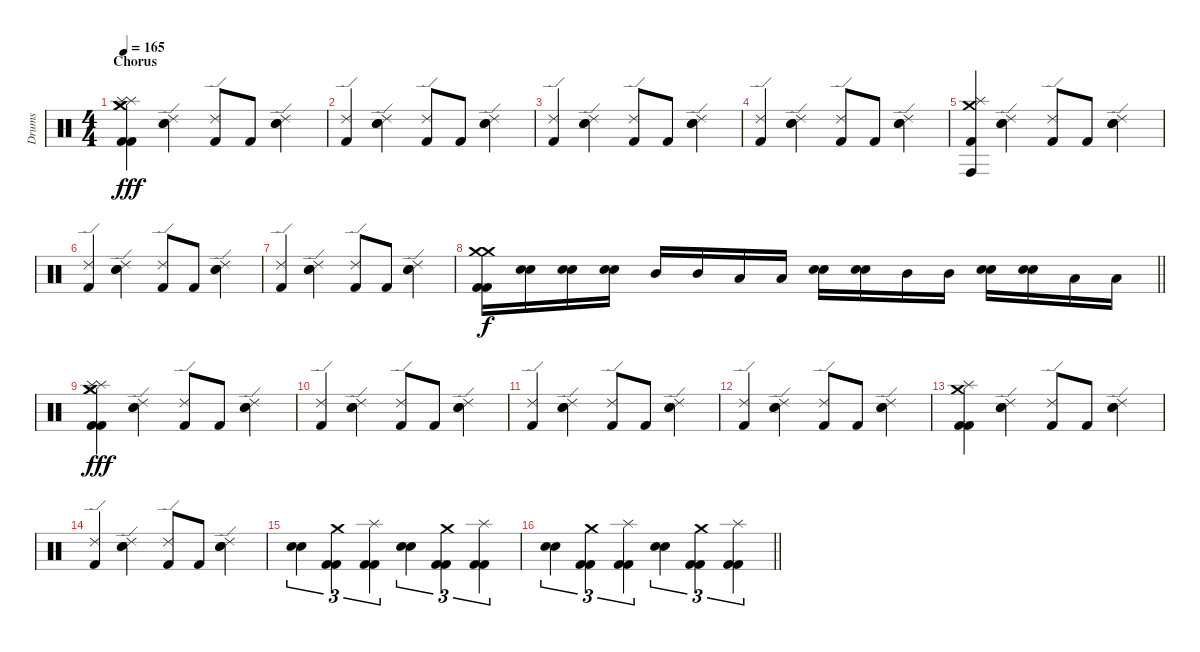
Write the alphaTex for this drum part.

\track ("Drums" "Drums") {instrument percussion}
\staff {score}
\articulation defaults
\ts (4 4)
\section ("" "Chorus")
\tempo 165
\clef neutral
\ks c
("Crash medium (hit)" "Splash (hit)" "Splash (hit)" "Kick (hit) 2" "Kick (hit) 2" "Crash medium (hit)").4{dy fff} ("Ride (edge) 2" "Electric Snare (hit)" "Snare (hit) 2").4 ("Ride (edge) 2" "Kick (hit) 2").8 "Kick (hit) 2".8 ("Ride (edge) 2" "Electric Snare (hit)" "Snare (hit) 2").4 |
("Ride (edge) 2" "Kick (hit) 2").4 ("Ride (edge) 2" "Electric Snare (hit)" "Snare (hit) 2").4 ("Ride (edge) 2" "Kick (hit) 2").8 "Kick (hit) 2".8 ("Ride (edge) 2" "Electric Snare (hit)" "Snare (hit) 2").4 |
("Ride (edge) 2" "Kick (hit) 2").4 ("Ride (edge) 2" "Electric Snare (hit)" "Snare (hit) 2").4 ("Ride (edge) 2" "Kick (hit) 2").8 "Kick (hit) 2".8 ("Ride (edge) 2" "Electric Snare (hit)" "Snare (hit) 2").4 |
("Ride (edge) 2" "Kick (hit) 2").4 ("Ride (edge) 2" "Electric Snare (hit)" "Snare (hit) 2").4 ("Ride (edge) 2" "Kick (hit) 2").8 "Kick (hit) 2".8 ("Ride (edge) 2" "Electric Snare (hit)" "Snare (hit) 2").4 |
("Crash medium (hit)" "Splash (hit)" "Kick (hit) 2" "Conga high (hit)").4 ("Ride (edge) 2" "Electric Snare (hit)" "Snare (hit) 2").4 ("Ride (edge) 2" "Kick (hit) 2").8 "Kick (hit) 2".8 ("Ride (edge) 2" "Electric Snare (hit)" "Snare (hit) 2").4 |
("Ride (edge) 2" "Kick (hit) 2").4 ("Ride (edge) 2" "Electric Snare (hit)" "Snare (hit) 2").4 ("Ride (edge) 2" "Kick (hit) 2").8 "Kick (hit) 2".8 ("Ride (edge) 2" "Electric Snare (hit)" "Snare (hit) 2").4 |
("Ride (edge) 2" "Kick (hit) 2").4 ("Ride (edge) 2" "Electric Snare (hit)" "Snare (hit) 2").4 ("Ride (edge) 2" "Kick (hit) 2").8 "Kick (hit) 2".8 ("Ride (edge) 2" "Electric Snare (hit)" "Snare (hit) 2").4 |
\barLineRight lightlight
("Crash medium (hit)" "Crash medium (hit)" "Kick (hit) 2" "Kick (hit) 2").16{dy f} ("Snare (hit) 2" "Electric Snare (hit)").16 ("Snare (hit) 2" "Electric Snare (hit)").16 ("Snare (hit) 2" "Electric Snare (hit)").16 "Mid Tom (hit)".16 "Mid Tom (hit)".16 "Low Tom (hit)".16 "Low Tom (hit)".16 ("Snare (hit) 2" "Electric Snare (hit)").16 ("Snare (hit) 2" "Electric Snare (hit)").16 "Mid Tom (hit)".16 "Mid Tom (hit)".16 ("Snare (hit) 2" "Electric Snare (hit)").16 ("Snare (hit) 2" "Electric Snare (hit)").16 "Low Tom (hit)".16 "Low Tom (hit)".16 |
("Crash medium (hit)" "Splash (hit)" "Splash (hit)" "Kick (hit) 2" "Kick (hit) 2" "Crash medium (hit)").4{dy fff} ("Ride (edge) 2" "Electric Snare (hit)" "Snare (hit) 2").4 ("Ride (edge) 2" "Kick (hit) 2").8 "Kick (hit) 2".8 ("Ride (edge) 2" "Electric Snare (hit)" "Snare (hit) 2").4 |
("Ride (edge) 2" "Kick (hit) 2").4 ("Ride (edge) 2" "Electric Snare (hit)" "Snare (hit) 2").4 ("Ride (edge) 2" "Kick (hit) 2").8 "Kick (hit) 2".8 ("Ride (edge) 2" "Electric Snare (hit)" "Snare (hit) 2").4 |
("Ride (edge) 2" "Kick (hit) 2").4 ("Ride (edge) 2" "Electric Snare (hit)" "Snare (hit) 2").4 ("Ride (edge) 2" "Kick (hit) 2").8 "Kick (hit) 2".8 ("Ride (edge) 2" "Electric Snare (hit)" "Snare (hit) 2").4 |
("Ride (edge) 2" "Kick (hit) 2").4 ("Ride (edge) 2" "Electric Snare (hit)" "Snare (hit) 2").4 ("Ride (edge) 2" "Kick (hit) 2").8 "Kick (hit) 2".8 ("Ride (edge) 2" "Electric Snare (hit)" "Snare (hit) 2").4 |
("Crash medium (hit)" "Splash (hit)" "Kick (hit) 2" "Kick (hit) 2").4 ("Ride (edge) 2" "Electric Snare (hit)" "Snare (hit) 2").4 ("Ride (edge) 2" "Kick (hit) 2").8 "Kick (hit) 2".8 ("Ride (edge) 2" "Electric Snare (hit)" "Snare (hit) 2").4 |
("Ride (edge) 2" "Kick (hit) 2").4 ("Ride (edge) 2" "Electric Snare (hit)" "Snare (hit) 2").4 ("Ride (edge) 2" "Kick (hit) 2").8 "Kick (hit) 2".8 ("Ride (edge) 2" "Electric Snare (hit)" "Snare (hit) 2").4 |
("Electric Snare (hit)" "Snare (hit) 2").4{tu (3 2)} ("Crash medium (hit)" "Kick (hit) 2" "Kick (hit) 2").4{tu (3 2)} ("Splash (hit)" "Kick (hit) 2" "Kick (hit) 2").4{tu (3 2)} ("Electric Snare (hit)" "Snare (hit) 2").4{tu (3 2)} ("Crash medium (hit)" "Kick (hit) 2" "Kick (hit) 2").4{tu (3 2)} ("Splash (hit)" "Kick (hit) 2" "Kick (hit) 2").4{tu (3 2)} |
\barLineRight lightlight
("Electric Snare (hit)" "Snare (hit) 2").4{tu (3 2)} ("Crash medium (hit)" "Kick (hit) 2" "Kick (hit) 2").4{tu (3 2)} ("Splash (hit)" "Kick (hit) 2" "Kick (hit) 2").4{tu (3 2)} ("Electric Snare (hit)" "Snare (hit) 2").4{tu (3 2)} ("Crash medium (hit)" "Kick (hit) 2" "Kick (hit) 2").4{tu (3 2)} ("Splash (hit)" "Kick (hit) 2" "Kick (hit) 2").4{tu (3 2)}
